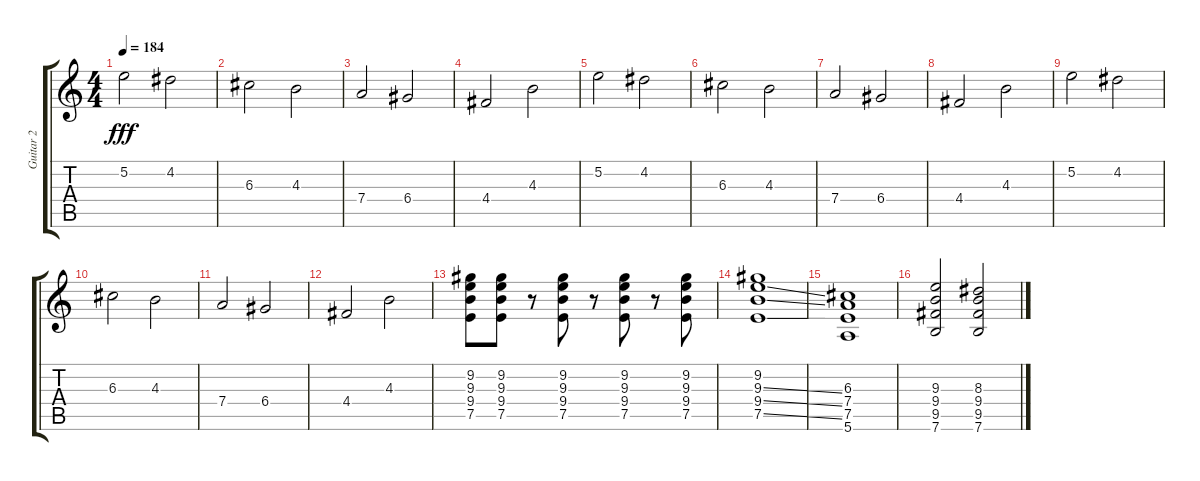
\track ("Guitar 2" "Guitar 2") {instrument distortionguitar}
\staff {score tabs}
\tuning (E4 B3 G3 D3 A2 E2) {hide}
\ts (4 4)
\tempo 184
\clef g2
\ks c
5.2.2{dy fff} 4.2.2 |
6.3.2 4.3.2 |
7.4.2 6.4.2 |
4.4.2 4.3.2 |
5.2.2 4.2.2 |
6.3.2 4.3.2 |
7.4.2 6.4.2 |
4.4.2 4.3.2 |
5.2.2 4.2.2 |
6.3.2 4.3.2 |
7.4.2 6.4.2 |
4.4.2 4.3.2 |
(9.2 9.3 9.4 7.5).8 (9.2 9.3 9.4 7.5).8 r.8 (9.2 9.3 9.4 7.5).8 r.8 (9.2 9.3 9.4 7.5).8 r.8 (9.2 9.3 9.4 7.5).8 |
(9.2 9.3{ss} 9.4{ss} 7.5{ss}).1 |
(6.3 7.4 7.5 5.6).1 |
(9.3 9.4 9.5 7.6).2 (8.3 9.4 9.5 7.6).2
